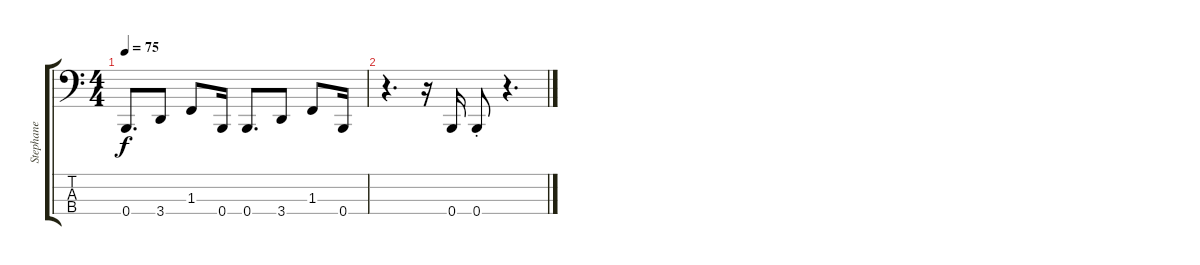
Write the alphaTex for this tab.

\track ("Stephane" "Stephane") {instrument electricbassfinger}
\staff {score tabs}
\tuning (D2 A1 E1 B0) {hide}
\ts (4 4)
\tempo 75
\clef f4
\ks c
0.4.8{d dy f} 3.4.8 1.3.8 0.4.16 0.4.8{d} 3.4.8 1.3.8 0.4.16 |
r.4{d} r.16 0.4.16 0.4{st}.8 r.4{d}
